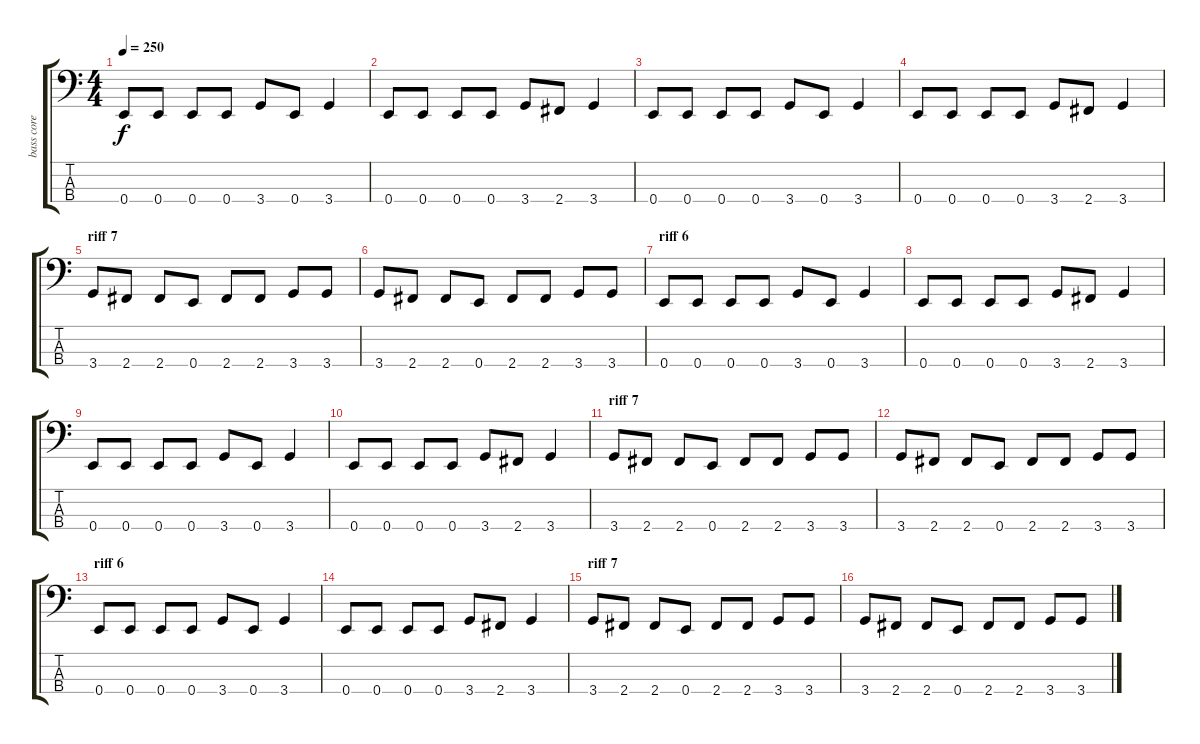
\track ("bass core" "bass core") {instrument acousticguitarnylon}
\staff {score tabs}
\tuning (G2 D2 A1 E1) {hide}
\ts (4 4)
\tempo 250
\clef f4
\ks c
0.4.8{dy f} 0.4.8 0.4.8 0.4.8 3.4.8 0.4.8 3.4.4 |
0.4.8 0.4.8 0.4.8 0.4.8 3.4.8 2.4.8 3.4.4 |
0.4.8 0.4.8 0.4.8 0.4.8 3.4.8 0.4.8 3.4.4 |
0.4.8 0.4.8 0.4.8 0.4.8 3.4.8 2.4.8 3.4.4 |
\section ("" "riff 7")
3.4.8 2.4.8 2.4.8 0.4.8 2.4.8 2.4.8 3.4.8 3.4.8 |
3.4.8 2.4.8 2.4.8 0.4.8 2.4.8 2.4.8 3.4.8 3.4.8 |
\section ("" "riff 6")
0.4.8 0.4.8 0.4.8 0.4.8 3.4.8 0.4.8 3.4.4 |
0.4.8 0.4.8 0.4.8 0.4.8 3.4.8 2.4.8 3.4.4 |
0.4.8 0.4.8 0.4.8 0.4.8 3.4.8 0.4.8 3.4.4 |
0.4.8 0.4.8 0.4.8 0.4.8 3.4.8 2.4.8 3.4.4 |
\section ("" "riff 7")
3.4.8 2.4.8 2.4.8 0.4.8 2.4.8 2.4.8 3.4.8 3.4.8 |
3.4.8 2.4.8 2.4.8 0.4.8 2.4.8 2.4.8 3.4.8 3.4.8 |
\section ("" "riff 6")
0.4.8 0.4.8 0.4.8 0.4.8 3.4.8 0.4.8 3.4.4 |
0.4.8 0.4.8 0.4.8 0.4.8 3.4.8 2.4.8 3.4.4 |
\section ("" "riff 7")
3.4.8 2.4.8 2.4.8 0.4.8 2.4.8 2.4.8 3.4.8 3.4.8 |
3.4.8 2.4.8 2.4.8 0.4.8 2.4.8 2.4.8 3.4.8 3.4.8
